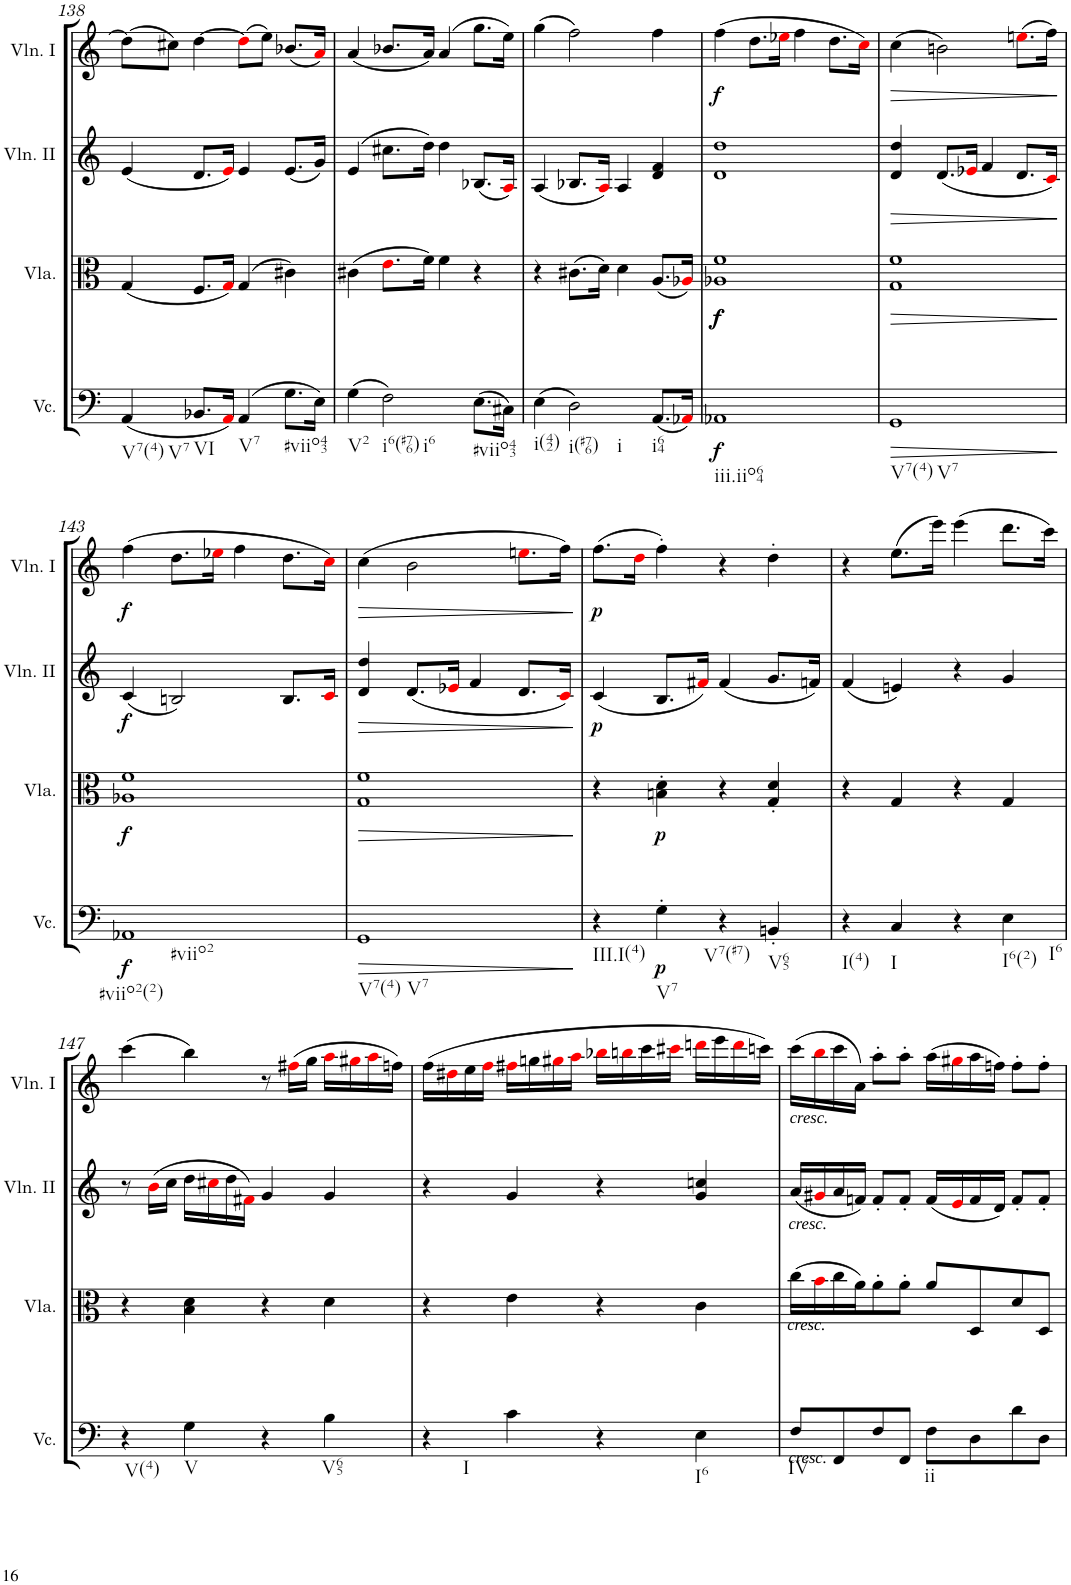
**kern	**dynam	**kern	**dynam	**kern	**dynam	**kern	**dynam
*part4	*part4	*part3	*part3	*part2	*part2	*part1	*part1
*staff4	*staff4	*staff3	*staff3	*staff2	*staff2	*staff1	*staff1
*I"Violoncello	*	*I"Viola	*	*I"Violin II	*	*I"Violin I	*
*I'Vc.	*	*I'Vla.	*	*I'Vln. II	*	*I'Vln. I	*
!!LO:PB:g=z
*clefG2	*	*clefC3	*	*clefG2	*	*clefG2	*
*k[]	*	*k[]	*	*k[]	*	*k[]	*
*M4/4	*	*M4/4	*	*M4/4	*	*M4/4	*
*met(c)	*	*met(c)	*	*met(c)	*	*met(c)	*
=138	=138	=138	=138	=138	=138	=138	=138
!LO:TX:b:t=V7(4)	!	!	!	!	!	!	!
!LO:TX:b:t=V7	!	!	!	!	!	!	!
(4AA/	.	(4G/	.	(4e/	.	(8dd\L]	.
.	.	.	.	.	.	8cc#X\J)	.
!LO:TX:b:t=VI	!	!	!	!	!	!	!
8.BB-X/L	.	8.F/L	.	8.d/L	.	[4dd\	.
16AAi/Jk)	.	16Gi/Jk)	.	16ei/Jk)	.	.	.
!LO:TX:b:t=V7	!	!	!	!	!	!	!
(4AA/	.	(4G/	.	4e/	.	(8ddi\L]	.
.	.	.	.	.	.	8ee\J)	.
!LO:TX:b:t=#viio43	!	!	!	!	!	!	!
8.G\L	.	4c#X\)	.	(8.e/L	.	(8.b-X/L	.
16E\Jk)	.	.	.	16g/Jk)	.	16ai/Jk)	.
=139	=139	=139	=139	=139	=139	=139	=139
!LO:TX:b:t=V2	!	!	!	!	!	!	!
(4G\	.	(4c#X\	.	(4e/	.	(4a/	.
!LO:TX:b:t=i6(#76)	!	!	!	!	!	!	!
!LO:TX:b:t=i6	!	!	!	!	!	!	!
2F\)	.	8.ei\L	.	8.cc#X\L	.	8.b-X/L	.
.	.	16f\Jk)	.	16dd\Jk)	.	16a/Jk)	.
.	.	4f\	.	4dd\	.	(4a/	.
!LO:TX:b:t=#viio43	!	!	!	!	!	!	!
(8.E\L	.	4r	.	(8.B-X/L	.	8.gg\L	.
16C#X\Jk)	.	.	.	16Ai/Jk)	.	16ee\Jk)	.
=140	=140	=140	=140	=140	=140	=140	=140
!LO:TX:b:t=i(42)	!	!	!	!	!	!	!
(4E\	.	4r	.	(4A/	.	(4gg\	.
!LO:TX:b:t=i(#76)	!	!	!	!	!	!	!
!LO:TX:b:t=i	!	!	!	!	!	!	!
2D\)	.	(8.c#X\L	.	8.B-X/L	.	2ff\)	.
.	.	16d\Jk)	.	16Ai/Jk)	.	.	.
.	.	4d\	.	4A/	.	.	.
!LO:TX:b:t=i64	!	!	!	!	!	!	!
(8.AA/L	.	(8.A/L	.	4d/ 4f/	.	4ff\	.
16AA-Xi/Jk)	.	16A-Xi/Jk)	.	.	.	.	.
=141	=141	=141	=141	=141	=141	=141	=141
!LO:TX:b:t=iii.iio64	!	!	!	!	!	!	!
!	!LO:DY:b	!	!LO:DY:b	!	!	!	!
!	!	!	!LO:DY:n=1:b	!	!	!	!LO:DY:b
1AA-X	f	1A-X 1f	f f	1d 1dd	.	(4ff\	f
.	.	.	.	.	.	8.dd\L	.
.	.	.	.	.	.	16ee-Xi\Jk	.
.	.	.	.	.	.	4ff\	.
.	.	.	.	.	.	8.dd\L	.
.	.	.	.	.	.	16cci\Jk)	.
=142	=142	=142	=142	=142	=142	=142	=142
!LO:TX:b:t=V7(4)	!	!	!	!	!	!	!
!LO:TX:b:t=V7	!	!	!	!	!	!	!
!	!LO:HP:b	!	!LO:HP:b	!	!LO:HP:b	!	!LO:HP:b
1GG	>	1G 1f	>	4d/ 4dd/	>	(4cc\	>
.	.	.	.	(8.d/L	.	2bn\)	.
.	.	.	.	16e-Xi/Jk	.	.	.
.	.	.	.	4f/	.	.	.
.	.	.	.	8.d/L	.	(8.eeni\L	.
.	.	.	.	16ci/Jk)	.	16ff\Jk)	.
.	]	.	]	.	]	.	]
!!LO:LB:g=z
=143	=143	=143	=143	=143	=143	=143	=143
!LO:TX:b:t=#viio2(2)	!	!	!	!	!	!	!
!LO:TX:b:t=#viio2	!	!	!	!	!	!	!
!	!LO:DY:b	!	!LO:DY:b	!	!LO:DY:b	!	!LO:DY:b
1AA-X	f	1A-X 1f	f	(4c/	f	(4ff\	f
.	.	.	.	2Bn/)	.	8.dd\L	.
.	.	.	.	.	.	16ee-Xi\Jk	.
.	.	.	.	.	.	4ff\	.
.	.	.	.	8.B/L	.	8.dd\L	.
.	.	.	.	16ci/Jk	.	16cci\Jk)	.
=144	=144	=144	=144	=144	=144	=144	=144
!LO:TX:b:t=V7(4)	!	!	!	!	!	!	!
!LO:TX:b:t=V7	!	!	!	!	!	!	!
!	!LO:HP:b	!	!LO:HP:b	!	!LO:HP:b	!	!LO:HP:b
1GG	>	1G 1f	>	4d/ 4dd/	>	(4cc\	>
.	.	.	.	(8.d/L	.	2b\	.
.	.	.	.	16e-Xi/Jk	.	.	.
.	.	.	.	4f/	.	.	.
.	.	.	.	8.d/L	.	8.eeni\L	.
.	.	.	.	16ci/Jk)	.	16ff\Jk)	.
.	]	.	]	.	]	.	]
=145	=145	=145	=145	=145	=145	=145	=145
!LO:TX:b:t=III.I(4)	!	!	!	!	!	!	!
!	!	!	!	!	!LO:DY:b	!	!LO:DY:b
4r	.	4r	.	(4c/	p	(8.ff\L	p
.	.	.	.	.	.	16ddi\Jk	.
!LO:TX:b:t=V7	!	!	!	!	!	!	!
!	!LO:DY:b	!	!LO:DY:b	!	!	!	!
4G'\	p	4Bn\' 4d\'	p	8.B/L	.	4ff'\)	.
.	.	.	.	16f#Xi/Jk)	.	.	.
!LO:TX:b:t=V7(#7)	!	!	!	!	!	!	!
4r	.	4r	.	(4f#/	.	4r	.
!LO:TX:b:t=V65	!	!	!	!	!	!	!
4BBn'/	.	4G/' 4d/'	.	8.g/L	.	4dd'\	.
.	.	.	.	16fn/Jk)	.	.	.
=146	=146	=146	=146	=146	=146	=146	=146
!LO:TX:b:t=I(4)	!	!	!	!	!	!	!
4r	.	4r	.	(4f/	.	4r	.
!LO:TX:b:t=I	!	!	!	!	!	!	!
4C/	.	4G/	.	4en/)	.	(8.ee\L	.
.	.	.	.	.	.	16eee\Jk)	.
4r	.	4r	.	4r	.	(4eee\	.
!LO:TX:b:t=I6(2)	!	!	!	!	!	!	!
!LO:TX:b:t=I6	!	!	!	!	!	!	!
4E\	.	4G/	.	4g/	.	8.ddd\L	.
.	.	.	.	.	.	16ccc\Jk)	.
!!LO:LB:g=z
=147	=147	=147	=147	=147	=147	=147	=147
!LO:TX:b:t=V(4)	!	!	!	!	!	!	!
4r	.	4r	.	8r	.	(4ccc\	.
.	.	.	.	(16bi\LL	.	.	.
.	.	.	.	16cc\JJ	.	.	.
!LO:TX:b:t=V	!	!	!	!	!	!	!
4G\	.	4B\ 4d\	.	16dd\LL	.	4bb\)	.
.	.	.	.	16cc#Xi\	.	.	.
.	.	.	.	16dd\	.	.	.
.	.	.	.	16f#Xi\JJ)	.	.	.
4r	.	4r	.	4g/	.	8r	.
.	.	.	.	.	.	(16ff#Xi\LL	.
.	.	.	.	.	.	16gg\JJ	.
!LO:TX:b:t=V65	!	!	!	!	!	!	!
4B\	.	4d\	.	4g/	.	16aai\LL	.
.	.	.	.	.	.	16gg#Xi\	.
.	.	.	.	.	.	16aai\	.
.	.	.	.	.	.	16ffn\JJ)	.
=148	=148	=148	=148	=148	=148	=148	=148
!LO:TX:b:t=I	!	!	!	!	!	!	!
4r	.	4r	.	4r	.	(16ff\LL	.
.	.	.	.	.	.	16dd#Xi\	.
.	.	.	.	.	.	16ee\	.
.	.	.	.	.	.	16ffi\JJ	.
4c\	.	4e\	.	4g/	.	16ff#Xi\LL	.
.	.	.	.	.	.	16ggn\	.
.	.	.	.	.	.	16gg#Xi\	.
.	.	.	.	.	.	16aai\JJ	.
4r	.	4r	.	4r	.	16bb-Xi\LL	.
.	.	.	.	.	.	16bbni\	.
.	.	.	.	.	.	16ccc\	.
.	.	.	.	.	.	16ccc#Xi\JJ	.
!LO:TX:b:t=I6	!	!	!	!	!	!	!
4E\	.	4c\	.	4g/ 4ccn/	.	16dddni\LL	.
.	.	.	.	.	.	16eee\	.
.	.	.	.	.	.	16dddi\	.
.	.	.	.	.	.	16cccn\JJ)	.
=149	=149	=149	=149	=149	=149	=149	=149
!	!	!	!	!	!	!LO:TX:b:i:t=cresc.	!
!	!	!	!	!LO:TX:b:i:t=cresc.	!	!	!
!	!	!LO:TX:a:i:t=cresc.	!	!	!	!	!
!LO:TX:a:i:t=cresc.	!	!	!	!	!	!	!
!LO:TX:b:t=IV	!	!	!	!	!	!	!
8F/L	.	(16cc\LL	.	(16a/LL	.	(16ccc\LL	.
.	.	16bi\	.	16g#Xi/	.	16bbi\	.
8FF/	.	16cc\	.	16a/	.	16ccc\	.
.	.	16a\J)	.	16fn/JJ)	.	16a\JJ)	.
8F/	.	8a'\	.	8f'/L	.	8aa'\L	.
8FF/J	.	8a'\J	.	8f'/J	.	8aa'\J	.
!LO:TX:b:t=ii	!	!	!	!	!	!	!
8F\L	.	8a/L	.	(16f/LL	.	(16aa\LL	.
.	.	.	.	16ei/	.	16gg#Xi\	.
8D\	.	8D/	.	16f/	.	16aa\	.
.	.	.	.	16d/JJ)	.	16ffn\JJ)	.
8d\	.	8d/	.	8f'/L	.	8ff'\L	.
8D\J	.	8D/J	.	8f'/J	.	8ff'\J	.
=	=	=	=	=	=	=	=
*-	*-	*-	*-	*-	*-	*-	*-
